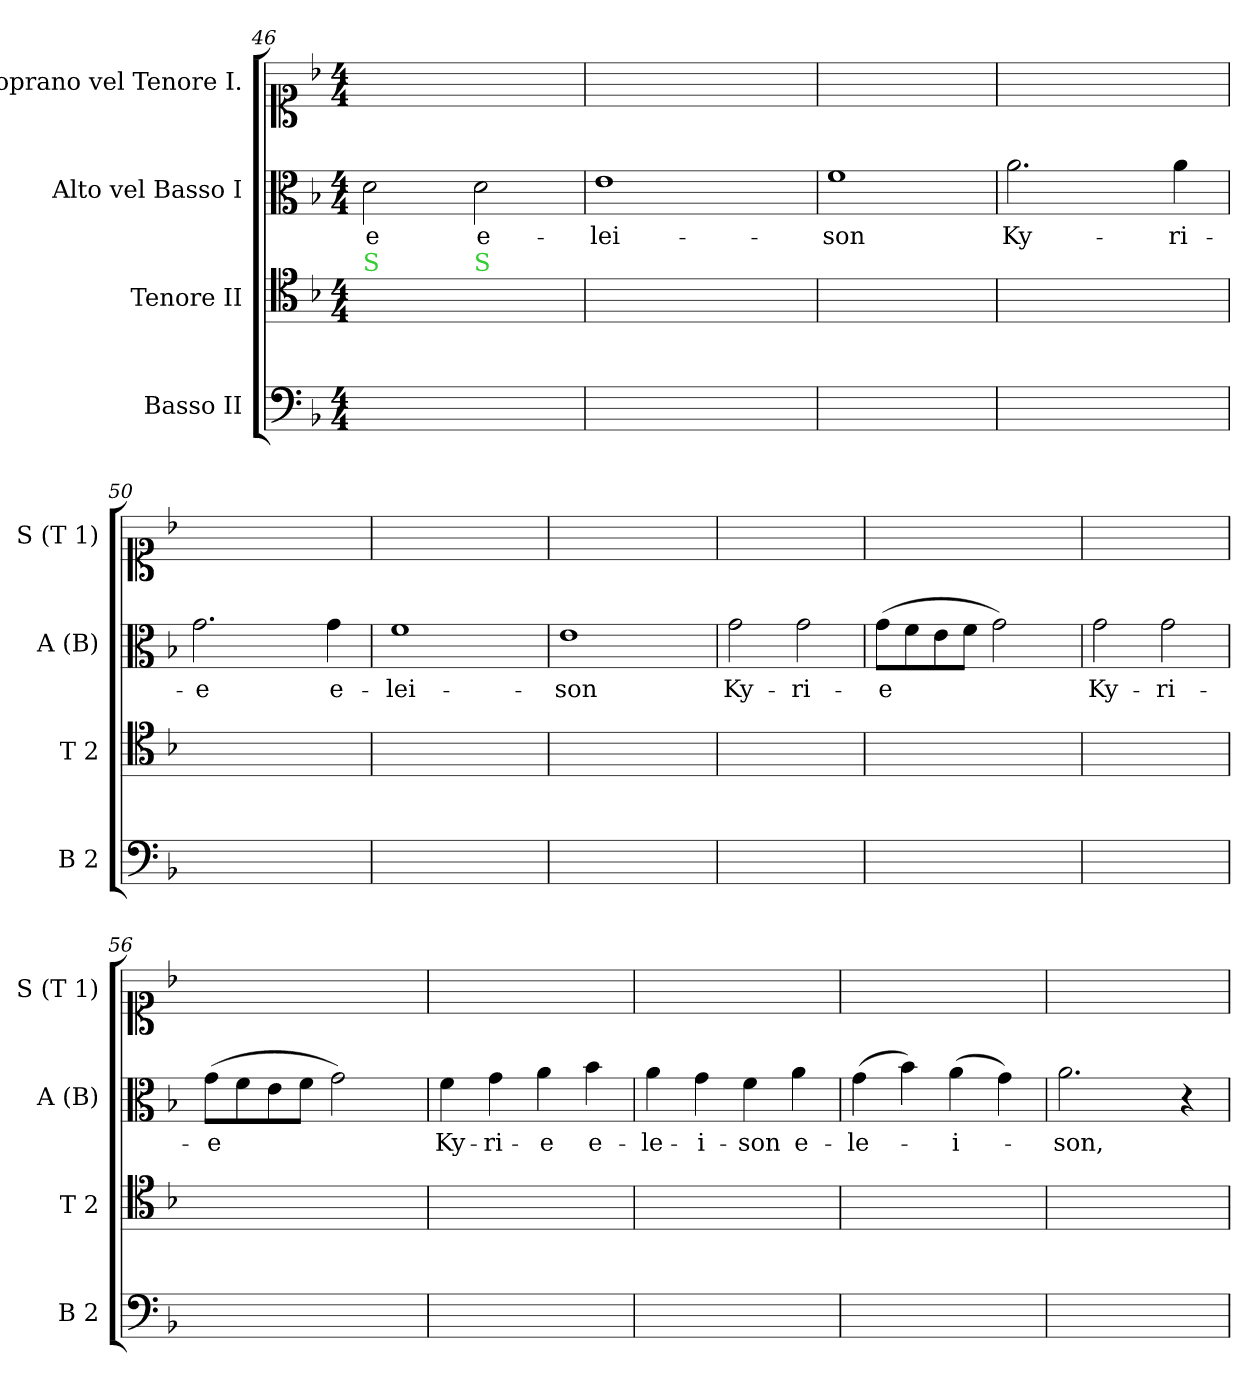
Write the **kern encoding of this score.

**kern	**text	**kern	**text	**kern	**text	**kern	**text
*part4	*part4	*part3	*part3	*part2	*part2	*part1	*part1
*staff4	*staff4	*staff3	*staff3	*staff2	*staff2	*staff1	*staff1
*I"Basso II	*	*I"Tenore II	*	*I"Alto vel Basso I	*	*I"Soprano vel Tenore I.	*
*I'B 2	*	*I'T 2	*	*I'A (B)	*	*I'S (T 1)	*
*clefF4	*	*clefC4	*	*clefC3	*	*clefC1	*
*k[b-]	*	*k[b-]	*	*k[b-]	*	*k[b-]	*
*M4/4	*	*M4/4	*	*M4/4	*	*M4/4	*
=46	=46	=46	=46	=46	=46	=46	=46
!	!	!LO:TX:a:color=limegreen:t=S	!	!	!	!	!
(>4B-\yy	-e	2c\yy	-e	2d\	-e	2b-\yy	-e
4A\yy)	.	.	.	.	.	.	.
!	!	!LO:TX:a:color=limegreen:t=S	!	!	!	!	!
(>4G\yy	e-	2c\yy	e-	2d\	e-	2b-\yy	e-
4F\yy)	.	.	.	.	.	.	.
=47	=47	=47	=47	=47	=47	=47	=47
(>4E\yy	-le-	1cyy	-lei-	1e	-lei-	1gyy	-lei-
4D\yy)	.	.	.	.	.	.	.
(>4E\yy	-i-	.	.	.	.	.	.
4C\yy)	.	.	.	.	.	.	.
=48	=48	=48	=48	=48	=48	=48	=48
1Fyy	-son	2c\yy	-son	1f	-son	1ayy	-son
.	.	2ryy	.	.	.	.	.
=49	=49	=49	=49	=49	=49	=49	=49
(>4F\yy	Ky-	2.c\yy	Ky-	2.a\	Ky-	2.ff\yy	Ky-
4E\yy)	.	.	.	.	.	.	.
(>4F\yy	-ri-	.	.	.	.	.	.
4D\yy)	.	4Bn\yy	-ri-	4a\	-ri-	4ff\yy	-ri-
=50	=50	=50	=50	=50	=50	=50	=50
(>4E\yy	-e	2c\yy	-e	2.g\	-e	2.ee\yy	-e
4D\yy)	.	.	.	.	.	.	.
(>4E\yy	e-	2c\yy	e-	.	.	.	.
4C\yy)	.	.	.	4g\	e-	4ee\yy	e-
=51	=51	=51	=51	=51	=51	=51	=51
(>4F\yy	-le-	1Bnyy	-lei-	1f	-lei-	1ddyy	-lei-
4D\yy)	.	.	.	.	.	.	.
2G\yy	-i-	.	.	.	.	.	.
=52	=52	=52	=52	=52	=52	=52	=52
1Cyy	-son	2G/yy	-son	1e	-son	2.cc\yy	-son,
.	.	2ryy	.	.	.	.	.
.	.	.	.	.	.	4ryy	.
=53	=53	=53	=53	=53	=53	=53	=53
2C/yy	Ky-	2c\yy	Ky-	2g\	Ky-	2ee\yy	Ky-
2c\yy	-ri-	2c\yy	-ri-	2g\	-ri-	2ee\yy	-ri-
=54	=54	=54	=54	=54	=54	=54	=54
1cyy	-e	2.c\yy	-e	(>8g\L	-e	(>8ee\Lyy	-e
.	.	.	.	8f\	.	8dd\yy	.
.	.	.	.	8e\	.	8cc\yy	.
.	.	.	.	8f\J	.	8dd\Jyy)	.
.	.	.	.	2g\)	.	2ee\yy	e
.	.	4ryy	.	.	.	.	.
=55	=55	=55	=55	=55	=55	=55	=55
2C/yy	Ky-	2c\yy	Ky-	2g\	Ky-	2ee\yy	Ky-
2B-X\yy	-ri-	2c\yy	-ri-	2g\	-ri-	2ee\yy	-ri-
=56	=56	=56	=56	=56	=56	=56	=56
1B-Xyy	-e	2.c\yy	-e	(>8g\L	-e	(>8ee\Lyy	-e
.	.	.	.	8f\	.	8dd\yy	.
.	.	.	.	8e\	.	8cc\yy	.
.	.	.	.	8f\J	.	8dd\Jyy)	.
.	.	.	.	2g\)	.	2ee\yy	.
.	.	4ryy	.	.	.	.	.
=57	=57	=57	=57	=57	=57	=57	=57
4A\yy	Ky-	4A\yy	Ky-	4f\	Ky-	4cc\yy	Ky-
4G\yy	-ri-	4B-\yy	-ri-	4g\	-ri-	4b-\yy	-ri-
4F\yy	-e	4c\yy	-e	4a\	-e	4a\yy	-e
4E\yy	e-	4c\yy	e-	4b-\	e-	4g\yy	e-
=58	=58	=58	=58	=58	=58	=58	=58
4F\yy	-le-	4f\yy	-le-	4a\	-le-	4cc\yy	-le-
4G\yy	-i-	4c\yy	-i-	4g\	-i-	4b-\yy	-i-
4A\yy	-son	4c\yy	-son	4f\	-son	4a\yy	-son
4F\yy	e-	4A\yy	e-	4a\	e-	4cc\yy	e-
=59	=59	=59	=59	=59	=59	=59	=59
(>4B-\yy	-le-	2B-\yy	-le-	(>4g\	-le-	(>4dd\yy	-le-
4G\yy)	.	.	.	4b-\)	.	4gg\yy)	.
(>4c\yy	-i-	2c\yy	-i-	(>4a\	-i-	(>4ff\yy	-i-
4C/yy)	.	.	.	4g\)	.	4ee\yy)	.
=60	=60	=60	=60	=60	=60	=60	=60
1Fyy	-son	2c\yy	-son	2.a\	-son,	2.ff\yy	-son
.	.	2ryy	.	.	.	.	.
.	.	.	.	4r	.	4ryy	.
=	=	=	=	=	=	=	=
*-	*-	*-	*-	*-	*-	*-	*-
